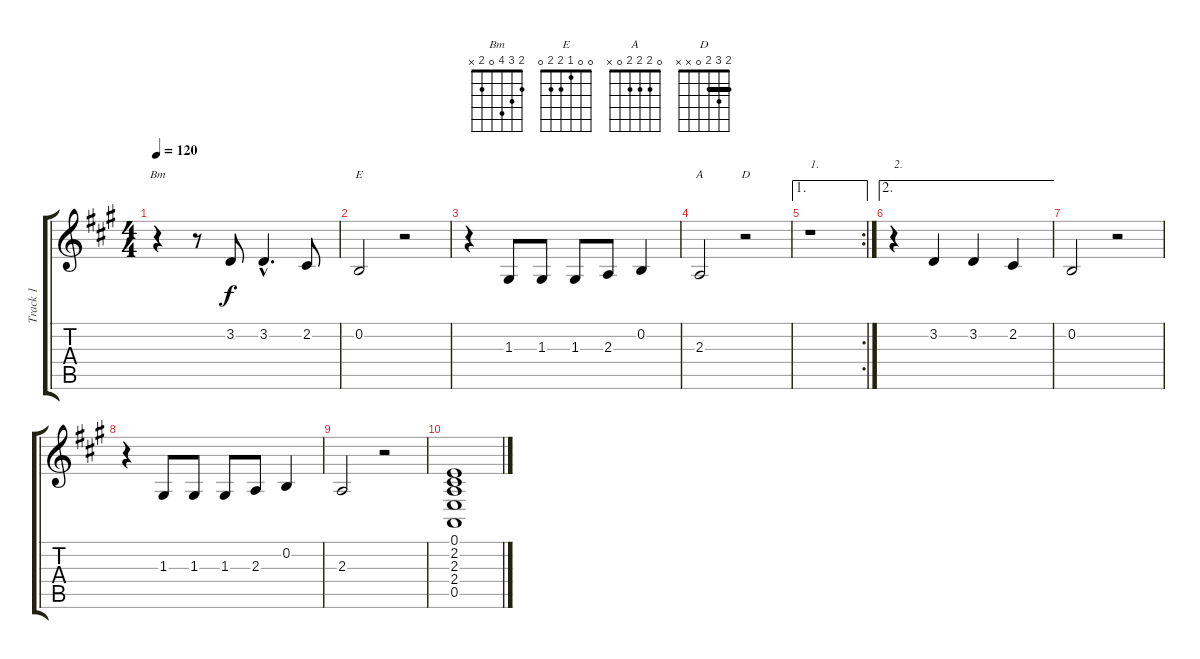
\track ("Track 1" "Track 1") {instrument accordion}
\staff {score tabs}
\tuning (E4 B3 G3 D3 A2 E2) {hide}
\chord ("Bm" 2 3 4 0 2 x)
\chord ("E" 0 0 1 2 2 0)
\chord ("A" 0 2 2 2 0 x)
\chord ("D" 2 3 2 0 x x) {barre 2}
\ts (4 4)
\tempo 120
\clef g2
\ks a
r.4{ch "Bm" dy f} r.8 3.2.8 3.2{hac}.4{d} 2.2.8 |
0.2.2{ch "E"} r.2 |
r.4 1.3.8 1.3.8 1.3.8 2.3.8 0.2.4 |
2.3.2{ch "A"} r.2{ch "D"} |
\ae 1
\rc 2
r.1{txt "1."} |
\ae 2
r.4{txt "2."} 3.2.4 3.2.4 2.2.4 |
0.2.2 r.2 |
r.4 1.3.8 1.3.8 1.3.8 2.3.8 0.2.4 |
2.3.2 r.2 |
(0.1 2.2 2.3 2.4 0.5).1
